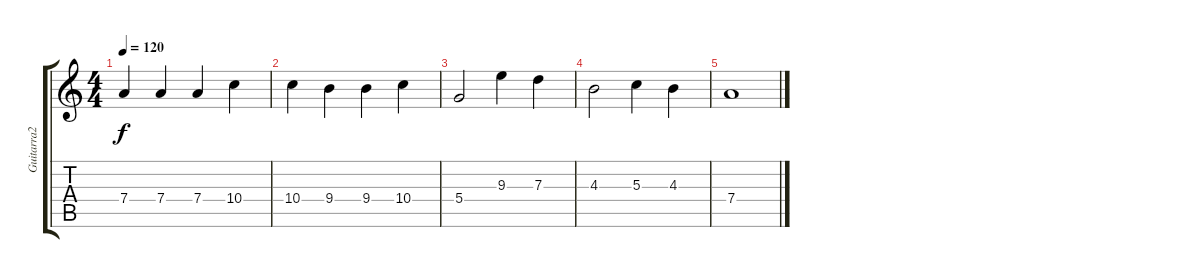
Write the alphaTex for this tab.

\track ("Guitarra2" "Guitarra2") {instrument distortionguitar}
\staff {score tabs}
\tuning (E4 B3 G3 D3 A2 E2) {hide}
\ts (4 4)
\tempo 120
\clef g2
\ks c
7.4.4{dy f} 7.4.4 7.4.4 10.4.4 |
10.4.4 9.4.4 9.4.4 10.4.4 |
5.4.2 9.3.4 7.3.4 |
4.3.2 5.3.4 4.3.4 |
7.4.1
